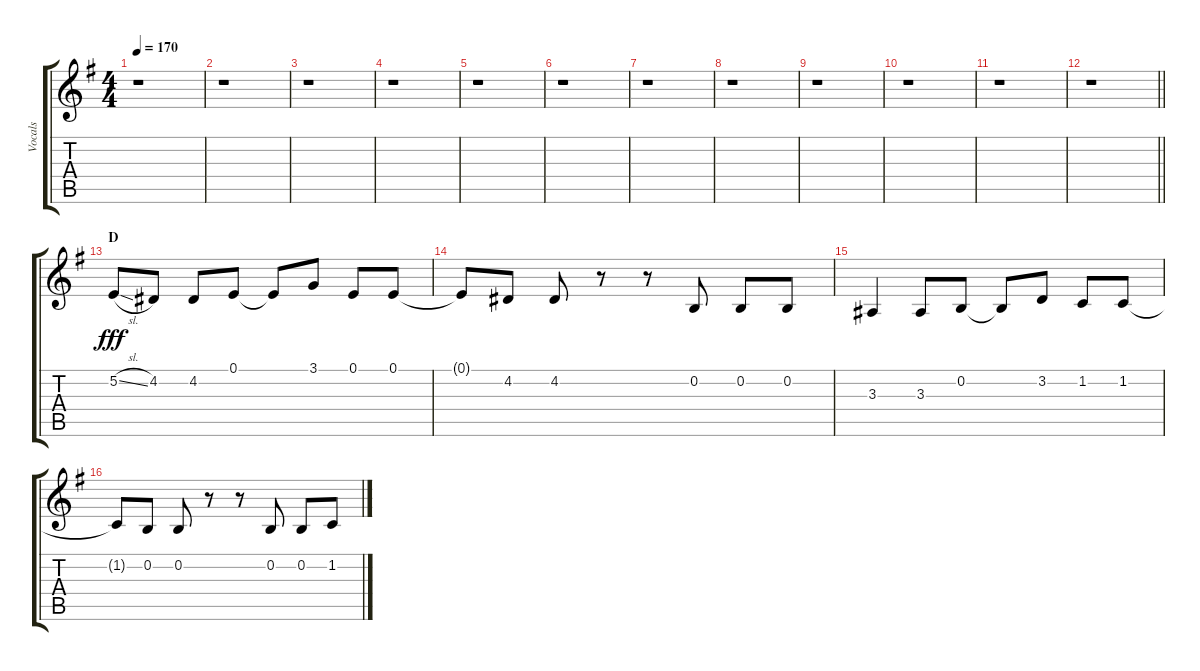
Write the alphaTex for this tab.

\track ("Vocals" "Vocals") {instrument voiceoohs}
\staff {score tabs}
\tuning (E4 B3 G3 D3 A2 E2) {hide}
\ts (4 4)
\tempo 170
\clef g2
\ks g
r.1{dy fff} |
r.1 |
r.1 |
r.1 |
r.1 |
r.1 |
r.1 |
r.1 |
r.1 |
r.1 |
r.1 |
\barLineRight lightlight
r.1 |
\section ("" "D")
5.2{sl}.8 4.2.8 4.2.8 0.1.8 0.1{t}.8 3.1.8 0.1.8 0.1.8 |
0.1{t}.8 4.2.8 4.2.8 r.8 r.8 0.2.8 0.2.8 0.2.8 |
3.3.4 3.3.8 0.2.8 0.2{t}.8 3.2.8 1.2.8 1.2.8 |
1.2{t}.8 0.2.8 0.2.8 r.8 r.8 0.2.8 0.2.8 1.2.8
